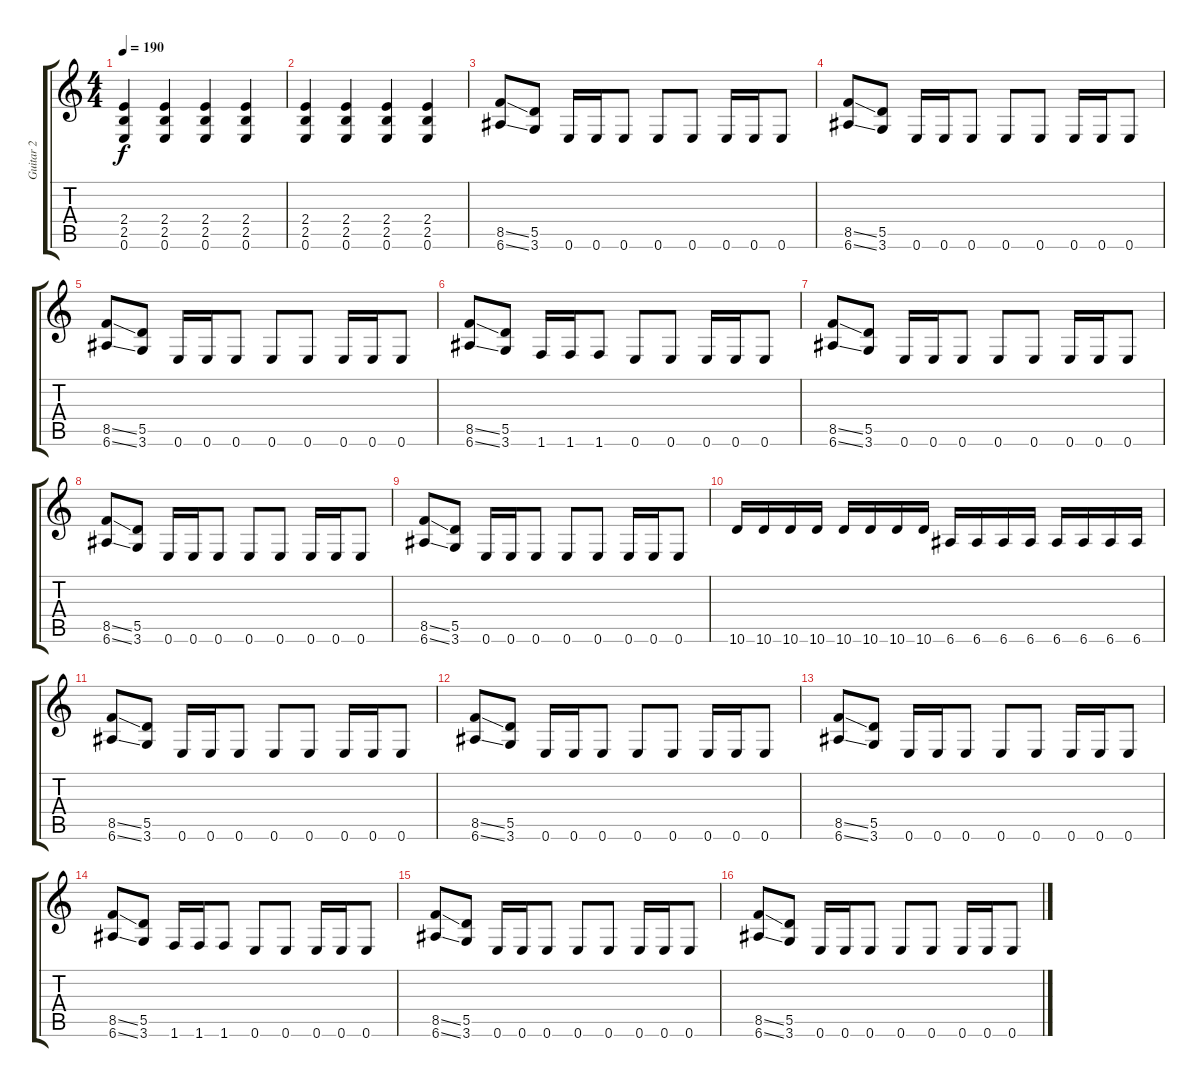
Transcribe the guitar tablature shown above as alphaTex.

\track ("Guitar 2" "Guitar 2") {instrument distortionguitar}
\staff {score tabs}
\tuning (E4 B3 G3 D3 A2 E2) {hide}
\ts (4 4)
\tempo 190
\clef g2
\ks c
(2.4 2.5 0.6).4{dy f} (2.4 2.5 0.6).4 (2.4 2.5 0.6).4 (2.4 2.5 0.6).4 |
(2.4 2.5 0.6).4 (2.4 2.5 0.6).4 (2.4 2.5 0.6).4 (2.4 2.5 0.6).4 |
(8.5{ss} 6.6{ss}).8 (5.5 3.6).8 0.6.16 0.6.16 0.6.8 0.6.8 0.6.8 0.6.16 0.6.16 0.6.8 |
(8.5{ss} 6.6{ss}).8 (5.5 3.6).8 0.6.16 0.6.16 0.6.8 0.6.8 0.6.8 0.6.16 0.6.16 0.6.8 |
(8.5{ss} 6.6{ss}).8 (5.5 3.6).8 0.6.16 0.6.16 0.6.8 0.6.8 0.6.8 0.6.16 0.6.16 0.6.8 |
(8.5{ss} 6.6{ss}).8 (5.5 3.6).8 1.6.16 1.6.16 1.6.8 0.6.8 0.6.8 0.6.16 0.6.16 0.6.8 |
(8.5{ss} 6.6{ss}).8 (5.5 3.6).8 0.6.16 0.6.16 0.6.8 0.6.8 0.6.8 0.6.16 0.6.16 0.6.8 |
(8.5{ss} 6.6{ss}).8 (5.5 3.6).8 0.6.16 0.6.16 0.6.8 0.6.8 0.6.8 0.6.16 0.6.16 0.6.8 |
(8.5{ss} 6.6{ss}).8 (5.5 3.6).8 0.6.16 0.6.16 0.6.8 0.6.8 0.6.8 0.6.16 0.6.16 0.6.8 |
10.6.16 10.6.16 10.6.16 10.6.16 10.6.16 10.6.16 10.6.16 10.6.16 6.6.16 6.6.16 6.6.16 6.6.16 6.6.16 6.6.16 6.6.16 6.6.16 |
(8.5{ss} 6.6{ss}).8 (5.5 3.6).8 0.6.16 0.6.16 0.6.8 0.6.8 0.6.8 0.6.16 0.6.16 0.6.8 |
(8.5{ss} 6.6{ss}).8 (5.5 3.6).8 0.6.16 0.6.16 0.6.8 0.6.8 0.6.8 0.6.16 0.6.16 0.6.8 |
(8.5{ss} 6.6{ss}).8 (5.5 3.6).8 0.6.16 0.6.16 0.6.8 0.6.8 0.6.8 0.6.16 0.6.16 0.6.8 |
(8.5{ss} 6.6{ss}).8 (5.5 3.6).8 1.6.16 1.6.16 1.6.8 0.6.8 0.6.8 0.6.16 0.6.16 0.6.8 |
(8.5{ss} 6.6{ss}).8 (5.5 3.6).8 0.6.16 0.6.16 0.6.8 0.6.8 0.6.8 0.6.16 0.6.16 0.6.8 |
(8.5{ss} 6.6{ss}).8 (5.5 3.6).8 0.6.16 0.6.16 0.6.8 0.6.8 0.6.8 0.6.16 0.6.16 0.6.8
